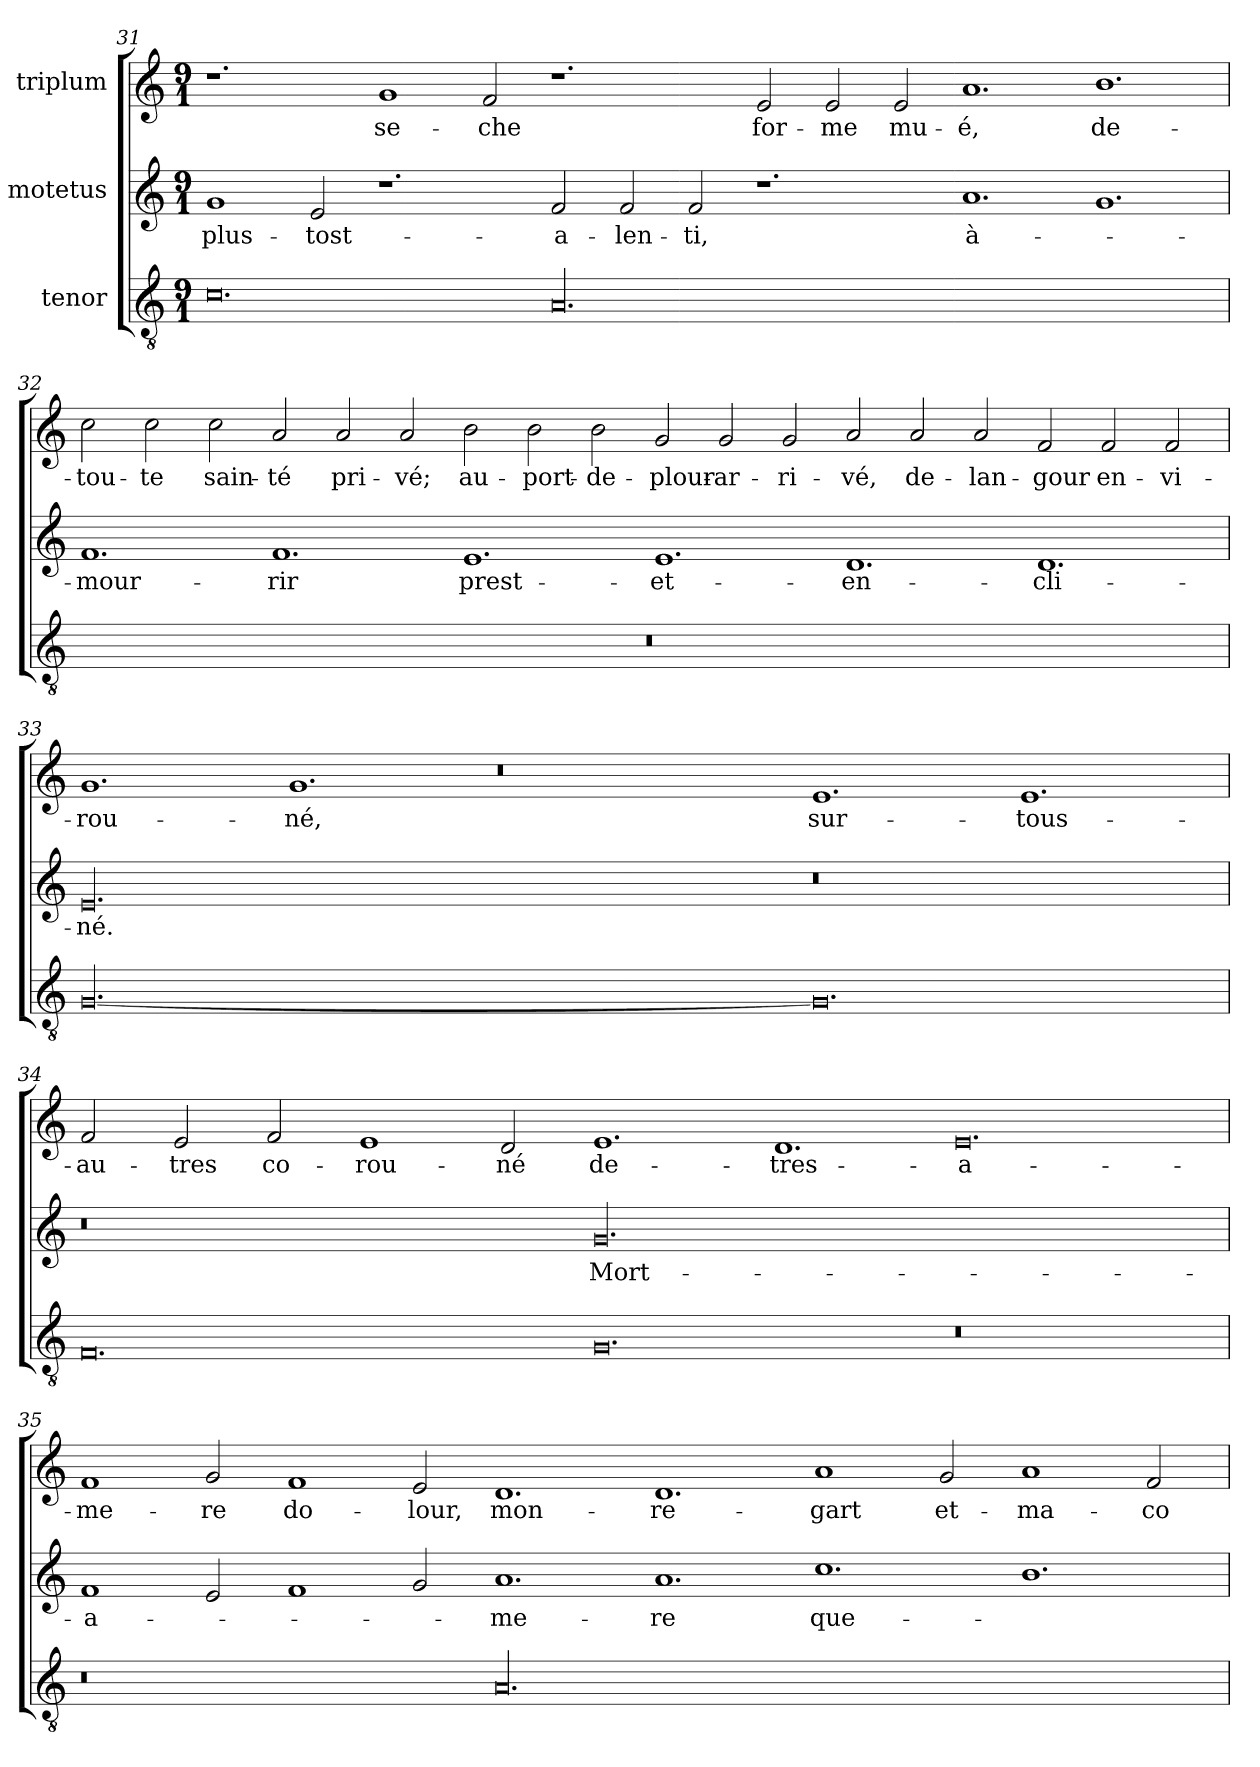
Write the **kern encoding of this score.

**kern	**kern	**text	**kern	**text
*part3	*part2	*part2	*part1	*part1
*staff3	*staff2	*staff2	*staff1	*staff1
*I"tenor	*I"motetus	*	*I"triplum	*
*clefGv2	*clefG2	*	*clefG2	*
*k[]	*k[]	*	*k[]	*
*C:	*C:	*	*C:	*
*M9/1	*M9/1	*	*M9/1	*
=31	=31	=31	=31	=31
0.c\	1g/	plus-	1.r	.
.	2e/	tost-	.	.
.	1.r	.	1g/	se-
.	.	.	2f/	-che
00.A/	2f/	a-	1.r	.
.	2f/	-len-	.	.
.	2f/	-ti,	.	.
.	1.r	.	2e/	for-
.	.	.	2e/	-me
.	.	.	2e/	mu-
.	1.a/	à-	1.a/	-é,
.	1.g/	.	1.b\	de-
=32	=32	=32	=32	=32
1%9r	1.f/	mour-	2cc\	tou-
.	.	.	2cc\	-te
.	.	.	2cc\	sain-
.	1.f/	-rir	2a/	-té
.	.	.	2a/	pri-
.	.	.	2a/	-vé;
.	1.e/	prest-	2b\	au-
.	.	.	2b\	port-
.	.	.	2b\	de-
.	1.e/	et-	2g/	plour-
.	.	.	2g/	ar-
.	.	.	2g/	-ri-
.	1.d/	en-	2a/	-vé,
.	.	.	2a/	de-
.	.	.	2a/	lan-
.	1.d/	-cli-	2f/	-gour
.	.	.	2f/	en-
.	.	.	2f/	-vi-
=33	=33	=33	=33	=33
[00.G/	00.e/	-né.	1.g/	-rou-
.	.	.	1.g/	-né,
.	.	.	0.r	.
0.G/]	0.r	.	1.e/	sur-
.	.	.	1.e/	tous-
!!LO:PB:g=z
=34	=34	=34	=34	=34
0.F/	0.r	.	2f/	au-
.	.	.	2e/	-tres
.	.	.	2f/	co-
.	.	.	1e/	-rou-
.	.	.	2d/	-né
0.G/	00.g/	Mort-	1.e/	de-
.	.	.	1.d/	tres-
0.r	.	.	0.e/	a-
=35	=35	=35	=35	=35
0.r	1f/	a-	1f/	-me-
.	2e/	.	2g/	-re
.	1f/	.	1f/	do-
.	2g/	.	2e/	-lour,
00.A/	1.a/	-me-	1.d/	mon-
.	1.a/	-re	1.d/	re-
.	1.cc\	que-	1a/	-gart
.	.	.	2g/	et-
.	1.b\	.	1a/	ma-
.	.	.	2f/	co-
=	=	=	=	=
*-	*-	*-	*-	*-
